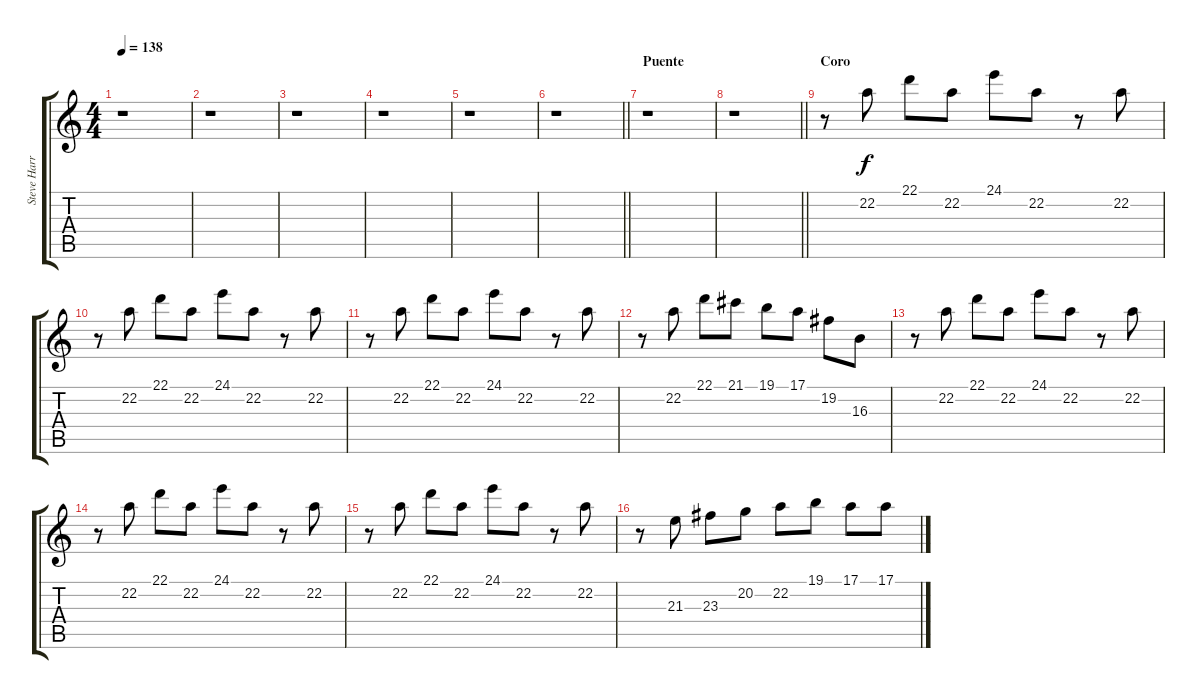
\track ("Steve Harris (Sintetizador)" "Steve Harr") {instrument stringensemble1}
\staff {score tabs}
\tuning (E4 B3 G3 D3 A2 E2) {hide}
\ts (4 4)
\tempo 138
\clef g2
\ks c
r.1{dy f} |
r.1 |
r.1 |
r.1 |
r.1 |
\barLineRight lightlight
r.1 |
\section ("" "Puente")
r.1 |
\barLineRight lightlight
r.1 |
\section ("" "Coro")
r.8 22.2.8 22.1.8 22.2.8 24.1.8 22.2.8 r.8 22.2.8 |
r.8 22.2.8 22.1.8 22.2.8 24.1.8 22.2.8 r.8 22.2.8 |
r.8 22.2.8 22.1.8 22.2.8 24.1.8 22.2.8 r.8 22.2.8 |
r.8 22.2.8 22.1.8 21.1.8 19.1.8 17.1.8 19.2.8 16.3.8 |
r.8 22.2.8 22.1.8 22.2.8 24.1.8 22.2.8 r.8 22.2.8 |
r.8 22.2.8 22.1.8 22.2.8 24.1.8 22.2.8 r.8 22.2.8 |
r.8 22.2.8 22.1.8 22.2.8 24.1.8 22.2.8 r.8 22.2.8 |
r.8 21.3.8 23.3.8 20.2.8 22.2.8 19.1.8 17.1.8 17.1.8
